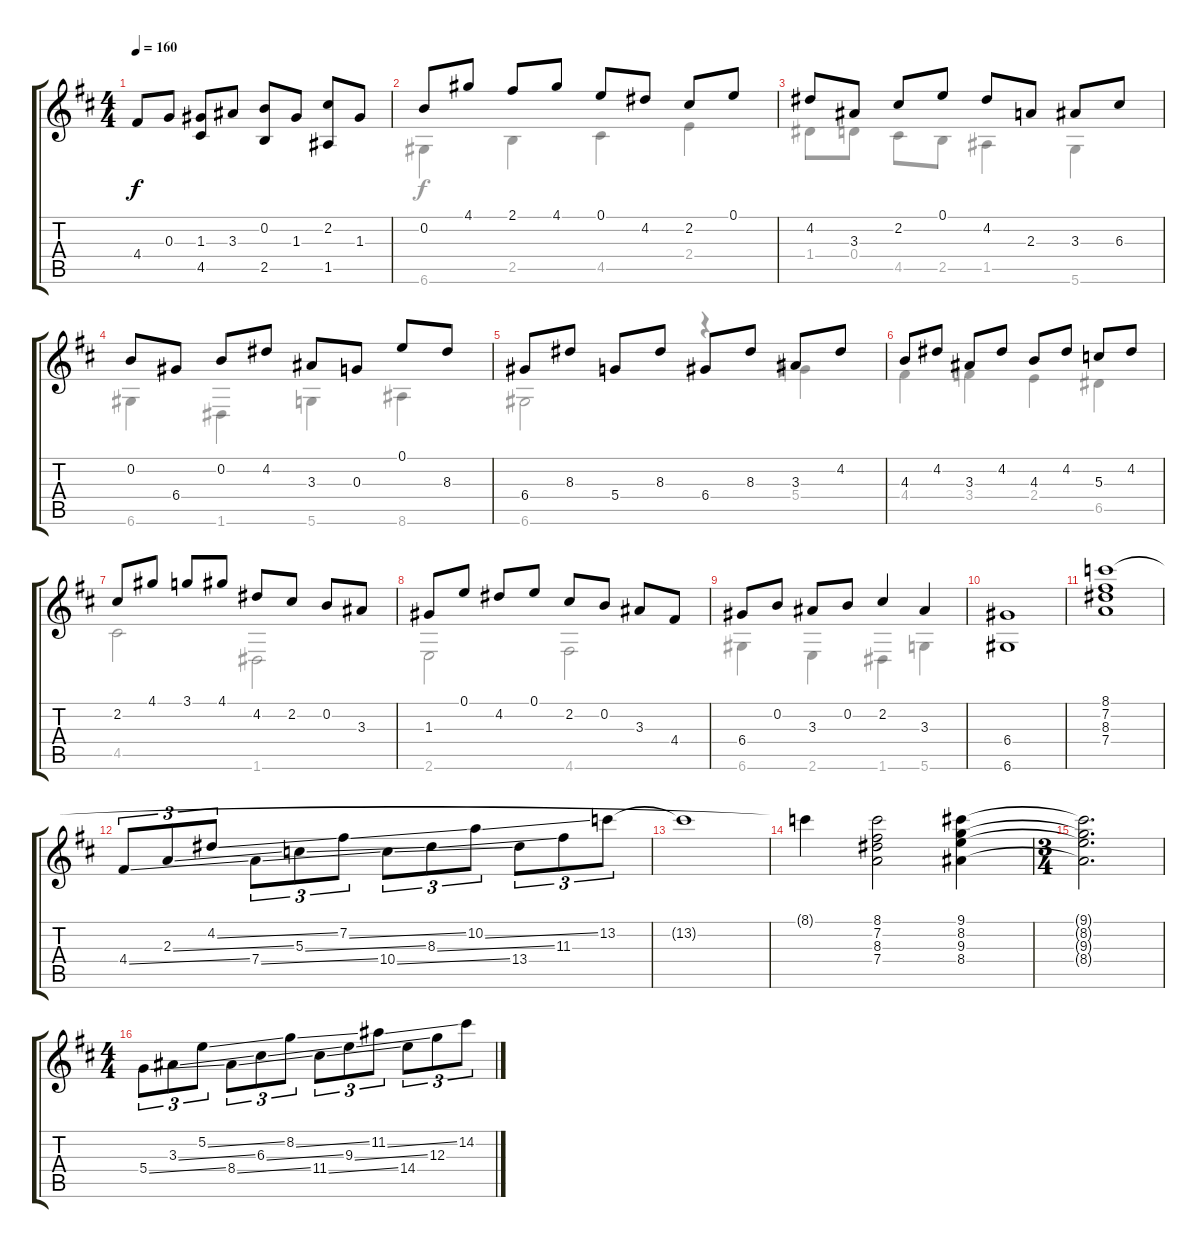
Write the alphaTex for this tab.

\track "" {mute instrument acousticguitarsteel}
\staff {score tabs}
\tuning (E4 B3 G3 D3 A2 D2) {hide}
\voice
\ts (4 4)
\tempo 160
\clef g2
\ks d
4.4.8{dy f} 0.3.8 (1.3 4.5).8 3.3.8 (0.2 2.5).8 1.3.8 (2.2 1.5).8 1.3.8 |
0.2.8 4.1.8 2.1.8 4.1.8 0.1.8 4.2.8 2.2.8 0.1.8 |
4.2.8 3.3.8 2.2.8 0.1.8 4.2.8 2.3.8 3.3.8 6.3.8 |
0.2.8 6.4.8 0.2.8 4.2.8 3.3.8 0.3.8 0.1.8 8.3.8 |
6.4.8 8.3.8 5.4.8 8.3.8 6.4.8 8.3.8 3.3.8 4.2.8 |
4.3.8 4.2.8 3.3.8 4.2.8 4.3.8 4.2.8 5.3.8 4.2.8 |
2.2.8 4.1.8 3.1.8 4.1.8 4.2.8 2.2.8 0.2.8 3.3.8 |
1.3.8 0.1.8 4.2.8 0.1.8 2.2.8 0.2.8 3.3.8 4.4.8 |
6.4.8 0.2.8 3.3.8 0.2.8 2.2.4 3.3.4 |
(6.4 6.6).1 |
(8.1 7.2 8.3 7.4).1 |
4.4{ss}.8{tu (3 2)} 2.3{ss}.8{tu (3 2)} 4.2{ss}.8{tu (3 2)} 7.4{ss}.8{tu (3 2)} 5.3{ss}.8{tu (3 2)} 7.2{ss}.8{tu (3 2)} 10.4{ss}.8{tu (3 2)} 8.3{ss}.8{tu (3 2)} 10.2{ss}.8{tu (3 2)} 13.4.8{tu (3 2)} 11.3.8{tu (3 2)} 13.2.8{tu (3 2)} |
13.2{t}.1 |
8.1{t}.4 (8.1 7.2 8.3 7.4).2 (9.1 8.2 9.3 8.4).4 |
\ts (3 4)
(9.1{t} 8.2{t} 9.3{t} 8.4{t}).2{d} |
\ts (4 4)
5.4{ss}.8{tu (3 2)} 3.3{ss}.8{tu (3 2)} 5.2{ss}.8{tu (3 2)} 8.4{ss}.8{tu (3 2)} 6.3{ss}.8{tu (3 2)} 8.2{ss}.8{tu (3 2)} 11.4{ss}.8{tu (3 2)} 9.3{ss}.8{tu (3 2)} 11.2{ss}.8{tu (3 2)} 14.4.8{tu (3 2)} 12.3.8{tu (3 2)} 14.2.8{tu (3 2)}
\voice
\clef g2
\ottava regular
\simile none
\ks d
|
6.6.4 2.5.4 4.5.4 2.4.4 |
1.4.8 0.4.8 4.5.8 2.5.8 1.5.4 5.6.4 |
6.6.4 1.6.4 5.6.4 8.6.4 |
6.6.2 r.4 5.4.4 |
4.4.4 3.4.4 2.4.4 6.5.4 |
4.5.2 1.6.2 |
2.6.2 4.6.2 |
6.6.4 2.6.4 1.6.4 5.6.4 |
|
|
|
|
|
|
